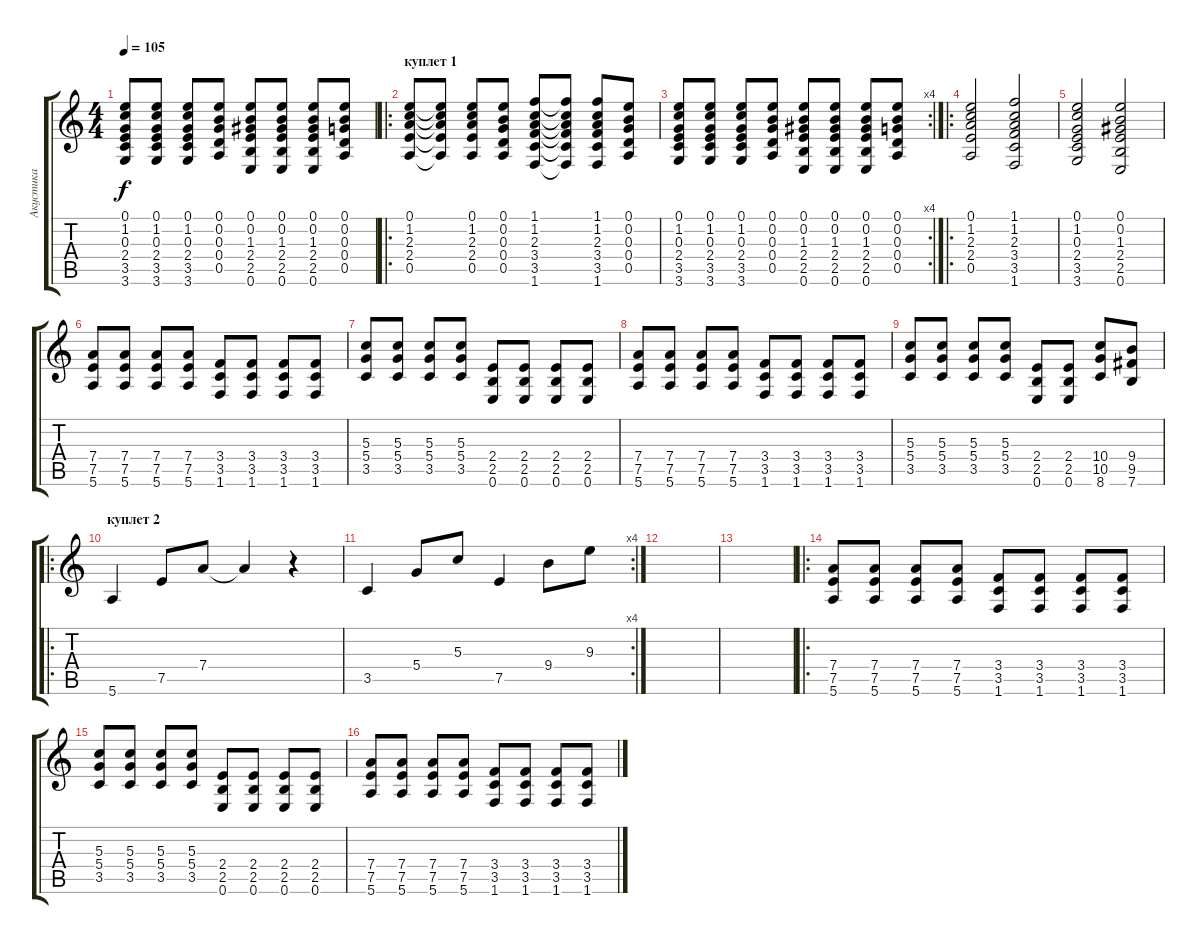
\track ("Акустика" "Акустика") {instrument acousticguitarsteel}
\staff {score tabs}
\tuning (E4 B3 G3 D3 A2 E2) {hide}
\ts (4 4)
\tempo 105
\clef g2
\ks c
(0.1 1.2 0.3 2.4 3.5 3.6).8{dy f} (0.1 1.2 0.3 2.4 3.5 3.6).8 (0.1 1.2 0.3 2.4 3.5 3.6).8 (0.1 0.2 0.3 0.4 0.5).8 (0.1 0.2 1.3 2.4 2.5 0.6).8 (0.1 0.2 1.3 2.4 2.5 0.6).8 (0.1 0.2 1.3 2.4 2.5 0.6).8 (0.1 0.2 0.3 0.4 0.5).8 |
\ro
\section ("" "куплет 1")
(0.1 1.2 2.3 2.4 0.5).8{instrument acousticguitarsteel} (0.1{t} 1.2{t} 2.3{t} 2.4{t} 0.5{t}).8 (0.1 1.2 2.3 2.4 0.5).8 (0.1 0.2 0.3 0.4 0.5).8 (1.1 1.2 2.3 3.4 3.5 1.6).8 (1.1{t} 1.2{t} 2.3{t} 3.4{t} 3.5{t} 1.6{t}).8 (1.1 1.2 2.3 3.4 3.5 1.6).8 (0.1 0.2 0.3 0.4 0.5).8 |
\rc 4
(0.1 1.2 0.3 2.4 3.5 3.6).8 (0.1 1.2 0.3 2.4 3.5 3.6).8 (0.1 1.2 0.3 2.4 3.5 3.6).8 (0.1 0.2 0.3 0.4 0.5).8 (0.1 0.2 1.3 2.4 2.5 0.6).8 (0.1 0.2 1.3 2.4 2.5 0.6).8 (0.1 0.2 1.3 2.4 2.5 0.6).8 (0.1 0.2 0.3 0.4 0.5).8 |
\ro
(0.1 1.2 2.3 2.4 0.5).2{instrument acousticguitarsteel} (1.1 1.2 2.3 3.4 3.5 1.6).2 |
(0.1 1.2 0.3 2.4 3.5 3.6).2 (0.1 0.2 1.3 2.4 2.5 0.6).2 |
\section ("" " ")
(7.4 7.5 5.6).8{volume 16 instrument distortionguitar} (7.4 7.5 5.6).8 (7.4 7.5 5.6).8 (7.4 7.5 5.6).8 (3.4 3.5 1.6).8 (3.4 3.5 1.6).8 (3.4 3.5 1.6).8 (3.4 3.5 1.6).8 |
(5.3 5.4 3.5).8 (5.3 5.4 3.5).8 (5.3 5.4 3.5).8 (5.3 5.4 3.5).8 (2.4 2.5 0.6).8 (2.4 2.5 0.6).8 (2.4 2.5 0.6).8 (2.4 2.5 0.6).8 |
(7.4 7.5 5.6).8{volume 16 instrument distortionguitar} (7.4 7.5 5.6).8 (7.4 7.5 5.6).8 (7.4 7.5 5.6).8 (3.4 3.5 1.6).8 (3.4 3.5 1.6).8 (3.4 3.5 1.6).8 (3.4 3.5 1.6).8 |
(5.3 5.4 3.5).8 (5.3 5.4 3.5).8 (5.3 5.4 3.5).8 (5.3 5.4 3.5).8 (2.4 2.5 0.6).8 (2.4 2.5 0.6).8 (10.4 10.5 8.6).8 (9.4 9.5 7.6).8 |
\ro
\section ("" "куплет 2")
5.6.4 7.5.8 7.4.8 7.4{t}.4 r.4 |
\rc 4
3.5.4 5.4.8 5.3.8 7.5.4 9.4.8 9.3.8 |
|
|
\ro
\section ("" "  ")
(7.4 7.5 5.6).8{volume 16 instrument distortionguitar} (7.4 7.5 5.6).8 (7.4 7.5 5.6).8 (7.4 7.5 5.6).8 (3.4 3.5 1.6).8 (3.4 3.5 1.6).8 (3.4 3.5 1.6).8 (3.4 3.5 1.6).8 |
(5.3 5.4 3.5).8 (5.3 5.4 3.5).8 (5.3 5.4 3.5).8 (5.3 5.4 3.5).8 (2.4 2.5 0.6).8 (2.4 2.5 0.6).8 (2.4 2.5 0.6).8 (2.4 2.5 0.6).8 |
(7.4 7.5 5.6).8{volume 16 instrument distortionguitar} (7.4 7.5 5.6).8 (7.4 7.5 5.6).8 (7.4 7.5 5.6).8 (3.4 3.5 1.6).8 (3.4 3.5 1.6).8 (3.4 3.5 1.6).8 (3.4 3.5 1.6).8
